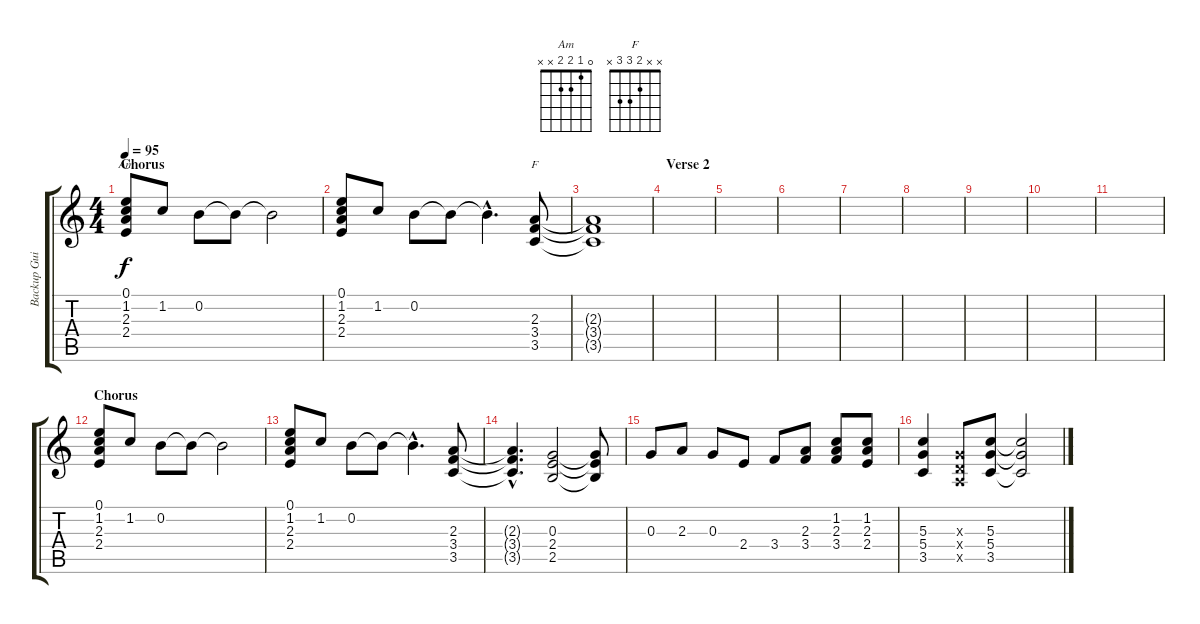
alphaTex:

\track ("Backup Guitar" "Backup Gui") {instrument distortionguitar}
\staff {score tabs}
\tuning (E4 B3 G3 D3 A2 E2) {hide}
\chord ("Am" 0 1 2 2 x x)
\chord ("F" x x 2 3 3 x)
\ts (4 4)
\section ("" "Chorus")
\tempo 95
\clef g2
\ks c
(0.1 1.2 2.3 2.4).8{ch "Am" dy f} 1.2.8 0.2.8 0.2{t}.8 0.2{t}.2 |
(0.1 1.2 2.3 2.4).8 1.2.8 0.2.8 0.2{t}.8 0.2{hac t}.4{d} (2.3 3.4 3.5).8{ch "F"} |
(2.3{t} 3.4{t} 3.5{t}).1 |
\section ("" "Verse 2")
|
|
|
|
|
|
|
|
\section ("" "Chorus")
(0.1 1.2 2.3 2.4).8 1.2.8 0.2.8 0.2{t}.8 0.2{t}.2 |
(0.1 1.2 2.3 2.4).8 1.2.8 0.2.8 0.2{t}.8 0.2{hac t}.4{d} (2.3 3.4 3.5).8{instrument electricguitarclean} |
(2.3{hac t} 3.4{hac t} 3.5{hac t}).4{d} (0.3 2.4 2.5).2 (0.3{t} 2.4{t} 2.5{t}).8 |
0.3.8 2.3.8 0.3.8 2.4.8 3.4.8 (2.3 3.4).8 (1.2 2.3 3.4).8 (1.2 2.3 2.4).8 |
(5.3 5.4 3.5).4{instrument overdrivenguitar} (0.3{x} 0.4{x} 0.5{x}).8 (5.3 5.4 3.5).8 (5.3{t} 5.4{t} 3.5{t}).2
